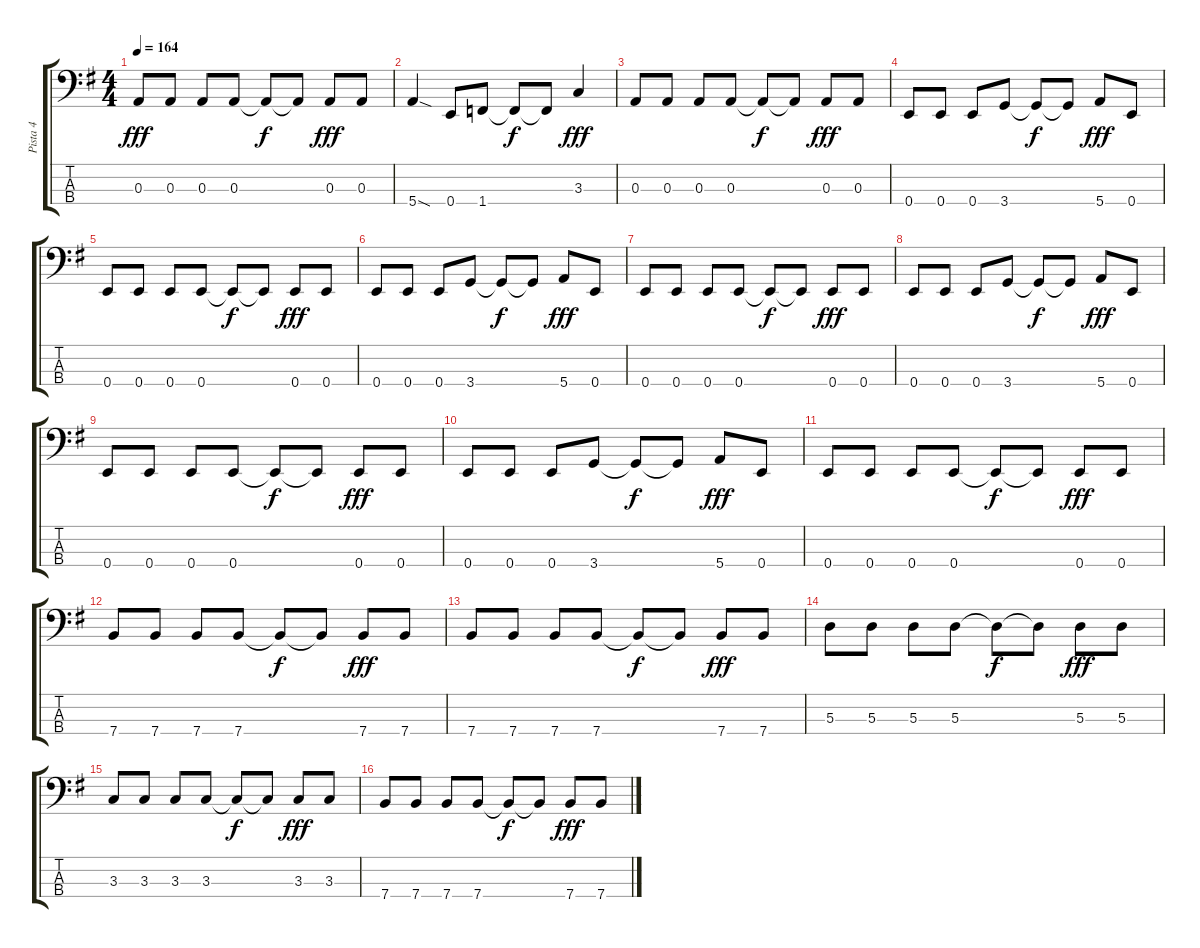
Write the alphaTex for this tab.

\track ("Pista 4" "Pista 4") {instrument electricbassfinger}
\staff {score tabs}
\tuning (G2 D2 A1 E1) {hide}
\ts (4 4)
\tempo 164
\clef f4
\ks g
0.3.8{dy fff} 0.3.8 0.3.8 0.3.8 0.3{t}.8{dy f} 0.3{t}.8 0.3.8{dy fff} 0.3.8 |
5.4{sod}.4 0.4.8 1.4.8 1.4{t}.8{dy f} 1.4{t}.8 3.3.4{dy fff} |
0.3.8 0.3.8 0.3.8 0.3.8 0.3{t}.8{dy f} 0.3{t}.8 0.3.8{dy fff} 0.3.8 |
0.4.8 0.4.8 0.4.8 3.4.8 3.4{t}.8{dy f} 3.4{t}.8 5.4.8{dy fff} 0.4.8 |
0.4.8 0.4.8 0.4.8 0.4.8 0.4{t}.8{dy f} 0.4{t}.8 0.4.8{dy fff} 0.4.8 |
0.4.8 0.4.8 0.4.8 3.4.8 3.4{t}.8{dy f} 3.4{t}.8 5.4.8{dy fff} 0.4.8 |
0.4.8 0.4.8 0.4.8 0.4.8 0.4{t}.8{dy f} 0.4{t}.8 0.4.8{dy fff} 0.4.8 |
0.4.8 0.4.8 0.4.8 3.4.8 3.4{t}.8{dy f} 3.4{t}.8 5.4.8{dy fff} 0.4.8 |
0.4.8 0.4.8 0.4.8 0.4.8 0.4{t}.8{dy f} 0.4{t}.8 0.4.8{dy fff} 0.4.8 |
0.4.8 0.4.8 0.4.8 3.4.8 3.4{t}.8{dy f} 3.4{t}.8 5.4.8{dy fff} 0.4.8 |
0.4.8 0.4.8 0.4.8 0.4.8 0.4{t}.8{dy f} 0.4{t}.8 0.4.8{dy fff} 0.4.8 |
7.4.8 7.4.8 7.4.8 7.4.8 7.4{t}.8{dy f} 7.4{t}.8 7.4.8{dy fff} 7.4.8 |
7.4.8 7.4.8 7.4.8 7.4.8 7.4{t}.8{dy f} 7.4{t}.8 7.4.8{dy fff} 7.4.8 |
5.3.8 5.3.8 5.3.8 5.3.8 5.3{t}.8{dy f} 5.3{t}.8 5.3.8{dy fff} 5.3.8 |
3.3.8 3.3.8 3.3.8 3.3.8 3.3{t}.8{dy f} 3.3{t}.8 3.3.8{dy fff} 3.3.8 |
7.4.8 7.4.8 7.4.8 7.4.8 7.4{t}.8{dy f} 7.4{t}.8 7.4.8{dy fff} 7.4.8
